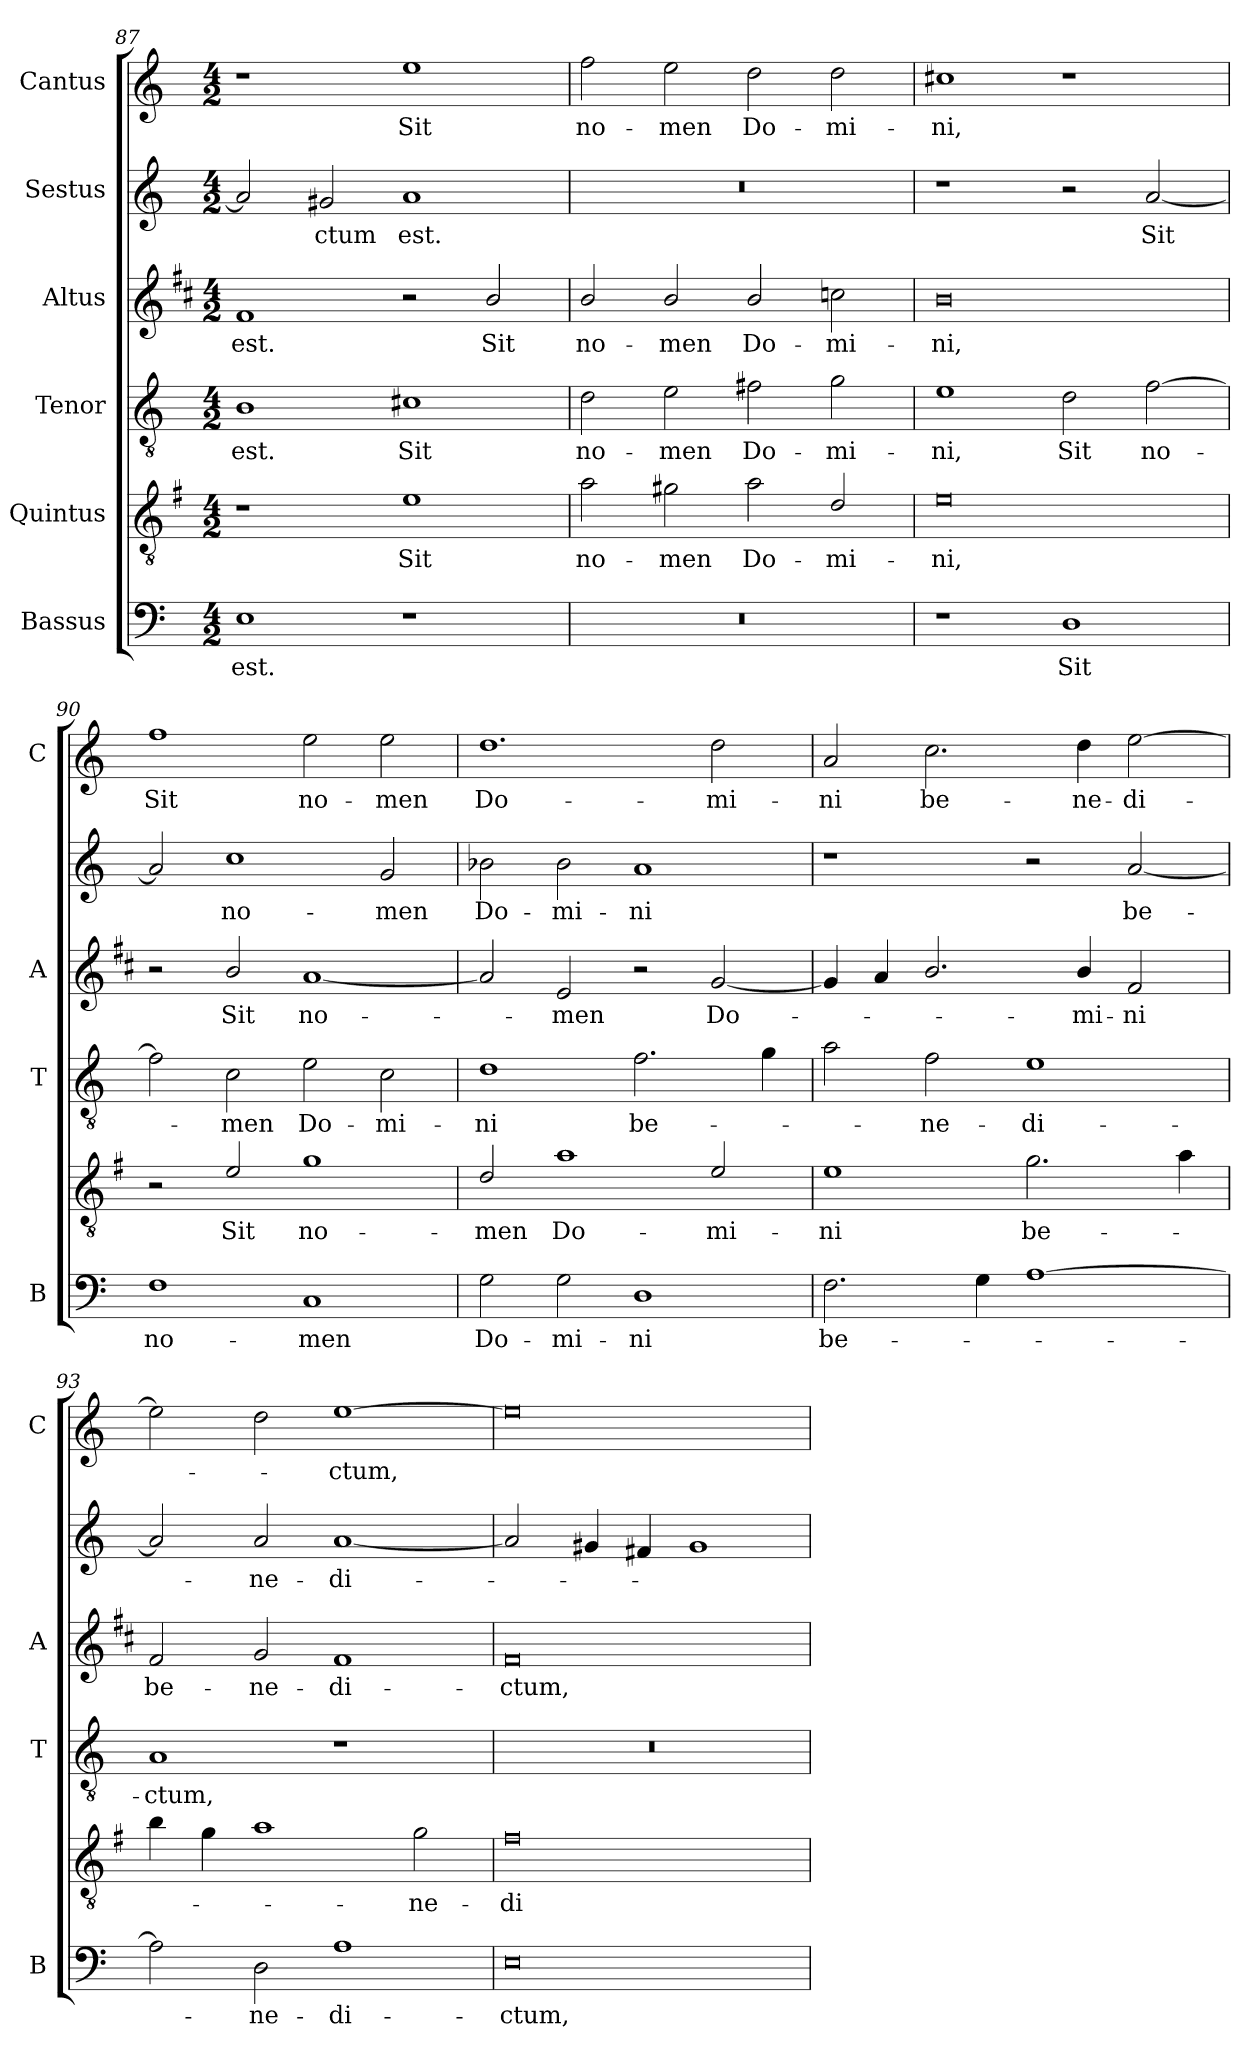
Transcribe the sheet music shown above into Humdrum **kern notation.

**kern	**text	**kern	**text	**kern	**text	**kern	**text	**kern	**text	**kern	**text
*part6	*part6	*part5	*part5	*part4	*part4	*part3	*part3	*part2	*part2	*part1	*part1
*staff6	*staff6	*staff5	*staff5	*staff4	*staff4	*staff3	*staff3	*staff2	*staff2	*staff1	*staff1
*I"Bassus	*	*I"Quintus	*	*I"Tenor	*	*I"Altus	*	*I"Sestus	*	*I"Cantus	*
*I'B	*	*	*	*I'T	*	*I'A	*	*	*	*I'C	*
*clefF4	*	*clefGv2	*	*clefGv2	*	*clefG2	*	*clefG2	*	*clefG2	*
*	*	*ITrd4c7	*	*	*	*ITrd1c2	*	*	*	*	*
*k[]	*	*k[]	*	*k[]	*	*k[]	*	*k[]	*	*k[]	*
*C:	*	*C:	*	*C:	*	*C:	*	*C:	*	*C:	*
*M4/2	*	*M4/2	*	*M4/2	*	*M4/2	*	*M4/2	*	*M4/2	*
=87	=87	=87	=87	=87	=87	=87	=87	=87	=87	=87	=87
!	!LO:LY:b	!	!	!	!LO:LY:b	!	!LO:LY:b	!	!	!	!
1E	est.	1r	.	1B	est.	1e	est.	2a/]	.	1r	.
!	!	!	!	!	!	!	!	!	!LO:LY:b	!	!
.	.	.	.	.	.	.	.	2g#X/	-ctum	.	.
!	!	!	!LO:LY:b	!	!LO:LY:b	!	!	!	!LO:LY:b	!	!LO:LY:b
1r	.	1A	Sit	1c#X	Sit	2r	.	1a	est.	1ee	Sit
!	!	!	!	!	!	!	!LO:LY:b	!	!	!	!
.	.	.	.	.	.	2a/	Sit	.	.	.	.
=88	=88	=88	=88	=88	=88	=88	=88	=88	=88	=88	=88
!	!	!	!LO:LY:b	!	!LO:LY:b	!	!LO:LY:b	!	!	!	!LO:LY:b
0r	.	2d\	no-	2d\	no-	2a/	no-	0r	.	2ff\	no-
!	!	!	!LO:LY:b	!	!LO:LY:b	!	!LO:LY:b	!	!	!	!LO:LY:b
.	.	2c#X\	-men	2e\	-men	2a/	-men	.	.	2ee\	-men
!	!	!	!LO:LY:b	!	!LO:LY:b	!	!LO:LY:b	!	!	!	!LO:LY:b
.	.	2d\	Do-	2f#X\	Do-	2a/	Do-	.	.	2dd\	Do-
!	!	!	!LO:LY:b	!	!LO:LY:b	!	!LO:LY:b	!	!	!	!LO:LY:b
.	.	2G/	-mi-	2g\	-mi-	2b-X\	-mi-	.	.	2dd\	-mi-
=89	=89	=89	=89	=89	=89	=89	=89	=89	=89	=89	=89
!	!	!	!LO:LY:b	!	!LO:LY:b	!	!LO:LY:b	!	!	!	!LO:LY:b
1r	.	0A	-ni,	1e	-ni,	0a	-ni,	1r	.	1cc#X	-ni,
!	!LO:LY:b	!	!	!	!LO:LY:b	!	!	!	!	!	!
1D	Sit	.	.	2d\	Sit	.	.	2r	.	1r	.
!	!	!	!	!	!LO:LY:b	!	!	!	!LO:LY:b	!	!
.	.	.	.	[2f\	no-	.	.	[2a/	Sit	.	.
=90	=90	=90	=90	=90	=90	=90	=90	=90	=90	=90	=90
!	!LO:LY:b	!	!	!	!	!	!	!	!	!	!LO:LY:b
1F	no-	2r	.	2f\]	.	2r	.	2a/]	.	1ff	Sit
!	!	!	!LO:LY:b	!	!LO:LY:b	!	!LO:LY:b	!	!LO:LY:b	!	!
.	.	2A/	Sit	2c\	-men	2a/	Sit	1cc	no-	.	.
!	!LO:LY:b	!	!LO:LY:b	!	!LO:LY:b	!	!LO:LY:b	!	!	!	!LO:LY:b
1C	-men	1c	no-	2e\	Do-	[1g	no-	.	.	2ee\	no-
!	!	!	!	!	!LO:LY:b	!	!	!	!LO:LY:b	!	!LO:LY:b
.	.	.	.	2c\	-mi-	.	.	2g/	-men	2ee\	-men
=91	=91	=91	=91	=91	=91	=91	=91	=91	=91	=91	=91
!	!LO:LY:b	!	!LO:LY:b	!	!LO:LY:b	!	!	!	!LO:LY:b	!	!LO:LY:b
2G\	Do-	2G/	-men	1d	-ni	2g/]	.	2b-X\	Do-	1.dd	Do-
!	!LO:LY:b	!	!LO:LY:b	!	!	!	!LO:LY:b	!	!LO:LY:b	!	!
2G\	-mi-	1d	Do-	.	.	2d/	-men	2b-\	-mi-	.	.
!	!LO:LY:b	!	!	!	!LO:LY:b	!	!	!	!LO:LY:b	!	!
1D	-ni	.	.	2.f\	be-	2r	.	1a	-ni	.	.
!	!	!	!LO:LY:b	!	!	!	!LO:LY:b	!	!	!	!LO:LY:b
.	.	2A/	-mi-	.	.	[2f/	Do-	.	.	2dd\	-mi-
.	.	.	.	4g\	.	.	.	.	.	.	.
!!LO:LB:g=z
=92	=92	=92	=92	=92	=92	=92	=92	=92	=92	=92	=92
!	!LO:LY:b	!	!LO:LY:b	!	!	!	!	!	!	!	!LO:LY:b
2.F\	be-	1A	-ni	2a\	.	4f/]	.	1r	.	2a/	-ni
.	.	.	.	.	.	4g/	.	.	.	.	.
!	!	!	!	!	!LO:LY:b	!	!	!	!	!	!LO:LY:b
.	.	.	.	2f\	-ne-	2.a/	.	.	.	2.cc\	be-
4G\	.	.	.	.	.	.	.	.	.	.	.
!	!	!	!LO:LY:b	!	!LO:LY:b	!	!	!	!	!	!
[1A	.	2.c\	be-	1e	-di-	.	.	2r	.	.	.
!	!	!	!	!	!	!	!LO:LY:b	!	!	!	!LO:LY:b
.	.	.	.	.	.	4a/	-mi-	.	.	4dd\	-ne-
!	!	!	!	!	!	!	!LO:LY:b	!	!LO:LY:b	!	!LO:LY:b
.	.	.	.	.	.	2e/	-ni	[2a/	be-	[2ee\	-di-
.	.	4d\	.	.	.	.	.	.	.	.	.
=93	=93	=93	=93	=93	=93	=93	=93	=93	=93	=93	=93
!	!	!	!	!	!LO:LY:b	!	!LO:LY:b	!	!	!	!
2A\]	.	4e\	.	1A	-ctum,	2e/	be-	2a/]	.	2ee\]	.
.	.	4c\	.	.	.	.	.	.	.	.	.
!	!LO:LY:b	!	!	!	!	!	!LO:LY:b	!	!LO:LY:b	!	!
2D\	-ne-	1d	.	.	.	2f/	-ne-	2a/	-ne-	2dd\	.
!	!LO:LY:b	!	!	!	!	!	!LO:LY:b	!	!LO:LY:b	!	!LO:LY:b
1A	-di-	.	.	1r	.	1e	-di-	[1a	-di-	[1ee	-ctum,
!	!	!	!LO:LY:b	!	!	!	!	!	!	!	!
.	.	2c\	-ne-	.	.	.	.	.	.	.	.
=94	=94	=94	=94	=94	=94	=94	=94	=94	=94	=94	=94
!	!LO:LY:b	!	!LO:LY:b	!	!	!	!LO:LY:b	!	!	!	!
0E	-ctum,	0B	-di-	0r	.	0e	-ctum,	2a/]	.	0ee]	.
.	.	.	.	.	.	.	.	4g#X/	.	.	.
.	.	.	.	.	.	.	.	4f#X/	.	.	.
.	.	.	.	.	.	.	.	1g#	.	.	.
=	=	=	=	=	=	=	=	=	=	=	=
*-	*-	*-	*-	*-	*-	*-	*-	*-	*-	*-	*-
